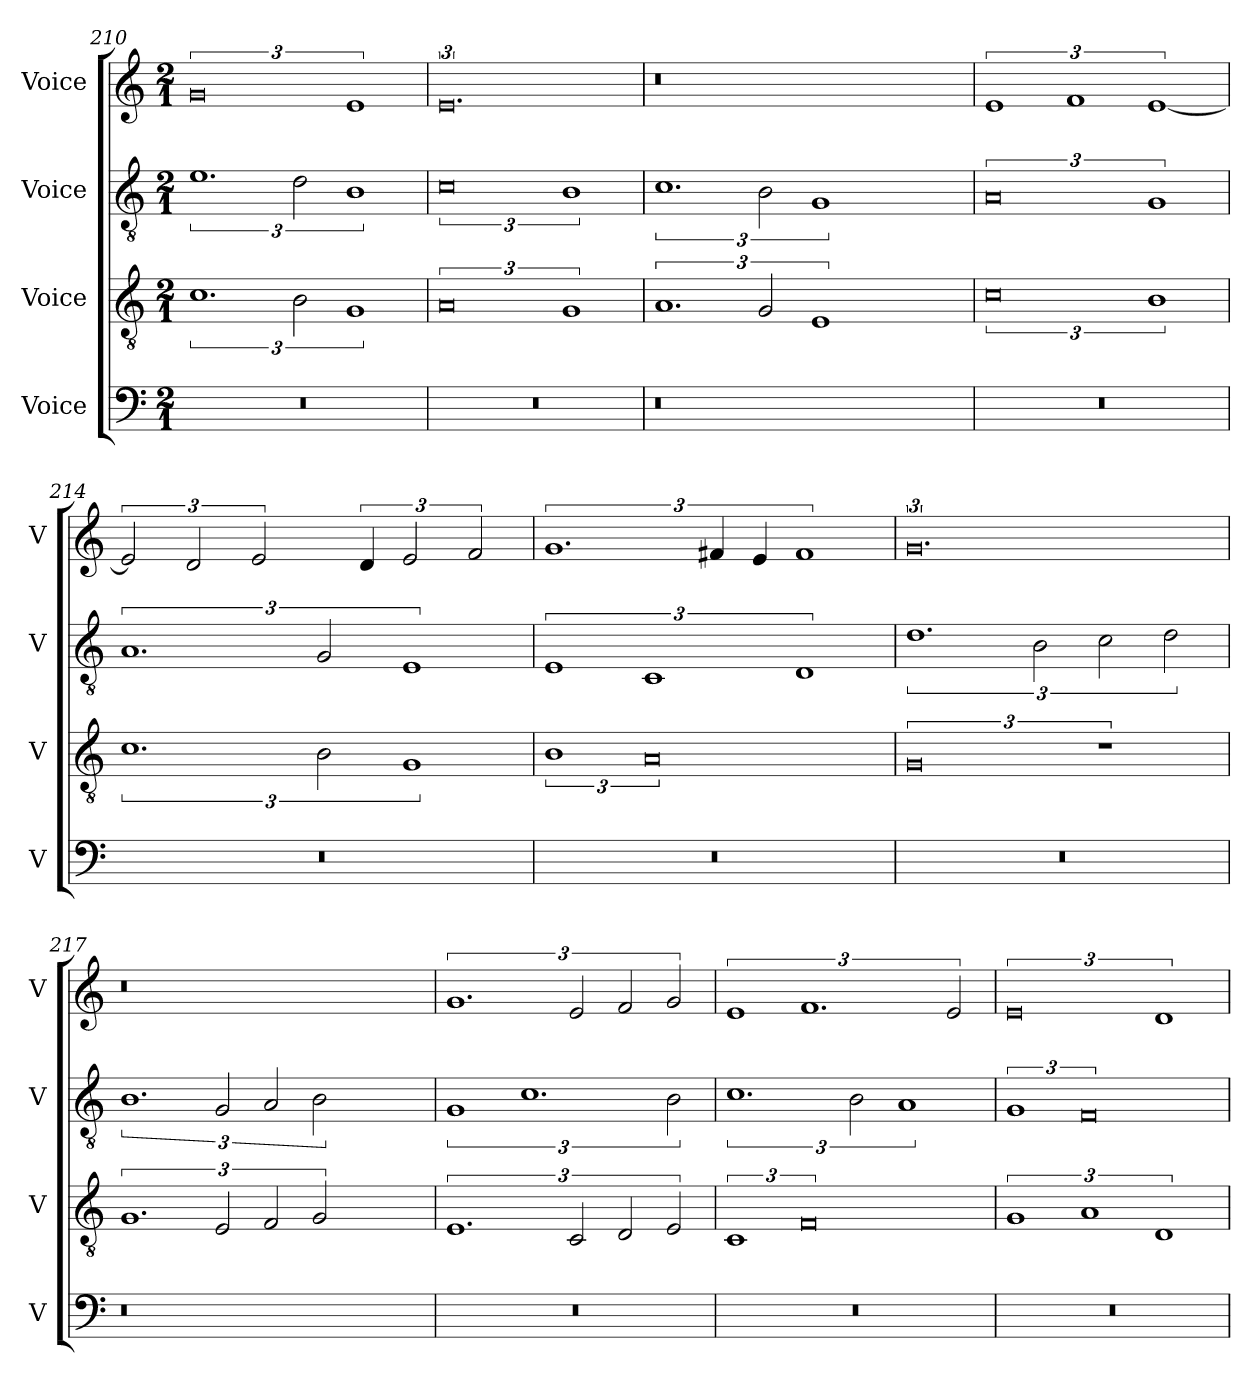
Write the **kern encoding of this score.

**kern	**kern	**kern	**kern
*part4	*part3	*part2	*part1
*staff4	*staff3	*staff2	*staff1
*I"Voice	*I"Voice	*I"Voice	*I"Voice
*I'V	*I'V	*I'V	*I'V
*clefF4	*clefGv2	*clefGv2	*clefG2
*k[]	*k[]	*k[]	*k[]
*M2/1	*M2/1	*M2/1	*M2/1
=210	=210	=210	=210
0r	3%2.c	3%2.e	3%4g
.	3B\	3d\	.
.	3%2G	3%2B	3%2e
=211	=211	=211	=211
0r	3%4A	3%4c	3%4.e
.	3%2G	3%2B	.
=212	=212	=212	=212
0r	3%2.A	3%2.c	0r
.	3G/	3B\	.
.	3%2E	3%2G	.
!	!	!	!LO:N:vis=2..
3%2ryy	3%2ryy	3%2ryy	3%2ryy
=213	=213	=213	=213
0r	3%4c	3%4A	3%2e
.	.	.	3%2f
.	3%2B	3%2G	[3%2e
=214	=214	=214	=214
0r	3%2.c	3%2.A	3e/]
.	.	.	3d/
.	.	.	3e/
!	!	!	!LO:N:vis=8..
.	3B\	3G/	6ryy
.	.	.	6d/
.	3%2G	3%2E	3e/
.	.	.	3f/
=215	=215	=215	=215
0r	3%2B	3%2E	3%2.g
.	3%4A	3%2C	.
.	.	.	6f#X/
.	.	.	6e/
.	.	3%2D	3%2f#
!!LO:LB:g=z
=216	=216	=216	=216
0r	3%4G	3%2.d	3%4.g
.	.	3B\	.
.	3%2r	3c\	.
.	.	3d\	.
=217	=217	=217	=217
0r	3%2.G	3%2.B	0r
.	3E/	3G/	.
.	3F/	3A/	.
.	3G/	3B\	.
!	!	!	!LO:N:vis=2..
3%2ryy	3%2ryy	3%2ryy	3%2ryy
=218	=218	=218	=218
0r	3%2.E	3%2G	3%2.g
.	.	3%2.c	.
.	3C/	.	3e/
.	3D/	.	3f/
.	3E/	3B\	3g/
=219	=219	=219	=219
0r	3%2C	3%2.c	3%2e
.	3%4F	.	3%2.f
.	.	3B\	.
.	.	3%2A	.
.	.	.	3e/
=220	=220	=220	=220
0r	3%2G	3%2G	3%4e
.	3%2A	3%4F	.
.	3%2D	.	3%2d
=	=	=	=
*-	*-	*-	*-
